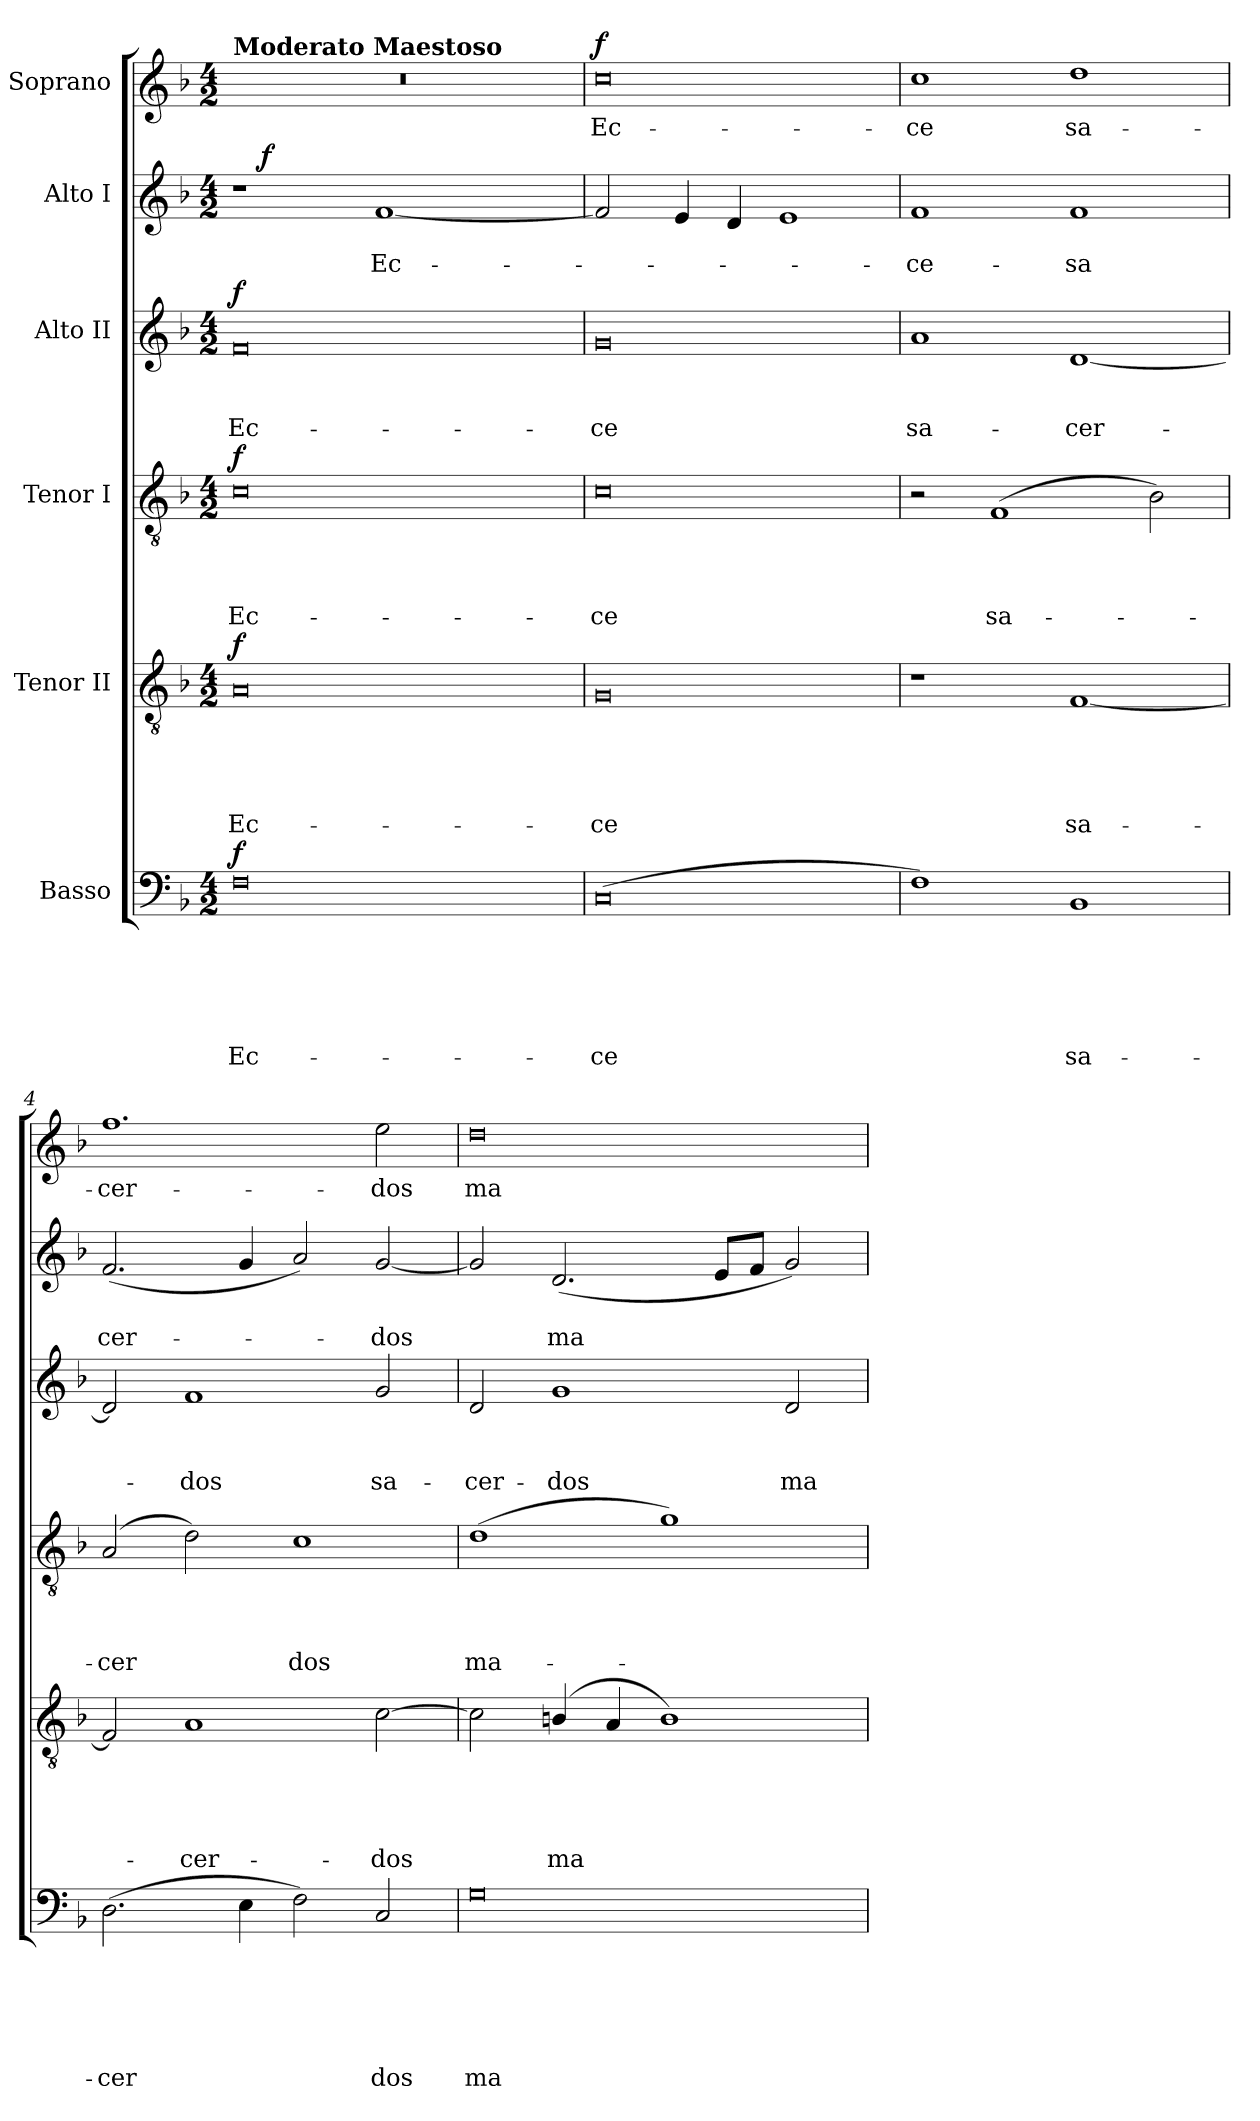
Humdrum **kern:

**kern	**text	**text	**text	**text	**text	**text	**dynam	**kern	**text	**text	**text	**text	**text	**dynam	**kern	**text	**text	**text	**text	**dynam	**kern	**text	**text	**text	**dynam	**kern	**text	**text	**dynam	**kern	**text	**dynam
*part6	*part6	*part6	*part6	*part6	*part6	*part6	*part6	*part5	*part5	*part5	*part5	*part5	*part5	*part5	*part4	*part4	*part4	*part4	*part4	*part4	*part3	*part3	*part3	*part3	*part3	*part2	*part2	*part2	*part2	*part1	*part1	*part1
*staff6	*staff6	*staff6	*staff6	*staff6	*staff6	*staff6	*staff6	*staff5	*staff5	*staff5	*staff5	*staff5	*staff5	*staff5	*staff4	*staff4	*staff4	*staff4	*staff4	*staff4	*staff3	*staff3	*staff3	*staff3	*staff3	*staff2	*staff2	*staff2	*staff2	*staff1	*staff1	*staff1
*I"Basso	*	*	*	*	*	*	*	*I"Tenor II	*	*	*	*	*	*	*I"Tenor I	*	*	*	*	*	*I"Alto II	*	*	*	*	*I"Alto I	*	*	*	*I"Soprano	*	*
*clefF4	*	*	*	*	*	*	*	*clefGv2	*	*	*	*	*	*	*clefGv2	*	*	*	*	*	*clefG2	*	*	*	*	*clefG2	*	*	*	*clefG2	*	*
*k[b-]	*	*	*	*	*	*	*	*k[b-]	*	*	*	*	*	*	*k[b-]	*	*	*	*	*	*k[b-]	*	*	*	*	*k[b-]	*	*	*	*k[b-]	*	*
*F:	*	*	*	*	*	*	*	*F:	*	*	*	*	*	*	*F:	*	*	*	*	*	*F:	*	*	*	*	*F:	*	*	*	*F:	*	*
*M4/2	*	*	*	*	*	*	*	*M4/2	*	*	*	*	*	*	*M4/2	*	*	*	*	*	*M4/2	*	*	*	*	*M4/2	*	*	*	*M4/2	*	*
=1	=1	=1	=1	=1	=1	=1	=1	=1	=1	=1	=1	=1	=1	=1	=1	=1	=1	=1	=1	=1	=1	=1	=1	=1	=1	=1	=1	=1	=1	=1	=1	=1
!	!	!	!	!	!	!	!	!	!	!	!	!	!	!	!	!	!	!	!	!	!	!	!	!	!	!	!	!	!	!LO:TX:a:B:t=Moderato Maestoso	!	!
!	!	!	!	!	!	!LO:LY:b	!LO:DY:a	!	!	!	!	!	!LO:LY:b	!LO:DY:a	!	!	!	!	!LO:LY:b	!LO:DY:a	!	!	!	!LO:LY:b	!LO:DY:a	!	!	!	!	!	!	!
*	*	*	*	*	*	*	*	*	*	*	*	*	*	*	*	*	*	*	*	*	*	*	*	*	*	*^	*	*	*	*	*	*
0F	.	.	.	.	.	Ec-	f	0A	.	.	.	.	Ec-	f	0c	.	.	.	Ec-	f	0f	.	.	Ec-	f	1r	16.ryy	.	.	.	0r	.	.
!	!	!	!	!	!	!	!	!	!	!	!	!	!	!	!	!	!	!	!	!	!	!	!	!	!	!	!	!	!	!LO:DY:a	!	!	!
.	.	.	.	.	.	.	.	.	.	.	.	.	.	.	.	.	.	.	.	.	.	.	.	.	.	.	1ryy	.	.	f	.	.	.
!	!	!	!	!	!	!	!	!	!	!	!	!	!	!	!	!	!	!	!	!	!	!	!	!	!	!	!	!	!LO:LY:b	!	!	!	!
.	.	.	.	.	.	.	.	.	.	.	.	.	.	.	.	.	.	.	.	.	.	.	.	.	.	[<1f	.	.	Ec-	.	.	.	.
.	.	.	.	.	.	.	.	.	.	.	.	.	.	.	.	.	.	.	.	.	.	.	.	.	.	.	2ryy	.	.	.	.	.	.
.	.	.	.	.	.	.	.	.	.	.	.	.	.	.	.	.	.	.	.	.	.	.	.	.	.	.	4ryy	.	.	.	.	.	.
.	.	.	.	.	.	.	.	.	.	.	.	.	.	.	.	.	.	.	.	.	.	.	.	.	.	.	8ryy	.	.	.	.	.	.
.	.	.	.	.	.	.	.	.	.	.	.	.	.	.	.	.	.	.	.	.	.	.	.	.	.	.	32ryy	.	.	.	.	.	.
=2	=2	=2	=2	=2	=2	=2	=2	=2	=2	=2	=2	=2	=2	=2	=2	=2	=2	=2	=2	=2	=2	=2	=2	=2	=2	=2	=2	=2	=2	=2	=2	=2	=2
!	!	!	!	!	!	!LO:LY:b	!	!	!	!	!	!	!LO:LY:b	!	!	!	!	!	!LO:LY:b	!	!	!	!	!LO:LY:b	!	!	!	!	!	!	!	!LO:LY:b	!LO:DY:a
*	*	*	*	*	*	*	*	*	*	*	*	*	*	*	*	*	*	*	*	*	*	*	*	*	*	*v	*v	*	*	*	*	*	*
(<0C	.	.	.	.	.	-ce	.	0G	.	.	.	.	-ce	.	0c	.	.	.	-ce	.	0g	.	.	-ce	.	2f/]	.	.	.	0cc	Ec-	f
.	.	.	.	.	.	.	.	.	.	.	.	.	.	.	.	.	.	.	.	.	.	.	.	.	.	4e/	.	.	.	.	.	.
.	.	.	.	.	.	.	.	.	.	.	.	.	.	.	.	.	.	.	.	.	.	.	.	.	.	4d/	.	.	.	.	.	.
.	.	.	.	.	.	.	.	.	.	.	.	.	.	.	.	.	.	.	.	.	.	.	.	.	.	1e	.	.	.	.	.	.
=3	=3	=3	=3	=3	=3	=3	=3	=3	=3	=3	=3	=3	=3	=3	=3	=3	=3	=3	=3	=3	=3	=3	=3	=3	=3	=3	=3	=3	=3	=3	=3	=3
!	!	!	!	!	!	!	!	!	!	!	!	!	!	!	!	!	!	!	!	!	!	!	!	!LO:LY:b	!	!	!	!LO:LY:b	!	!	!LO:LY:b	!
1F)	.	.	.	.	.	.	.	1r	.	.	.	.	.	.	2r	.	.	.	.	.	1a	.	.	sa-	.	1f	.	-ce-	.	1cc	-ce	.
!	!	!	!	!	!	!	!	!	!	!	!	!	!	!	!	!	!	!	!LO:LY:b	!	!	!	!	!	!	!	!	!	!	!	!	!
.	.	.	.	.	.	.	.	.	.	.	.	.	.	.	(<1F	.	.	.	sa-	.	.	.	.	.	.	.	.	.	.	.	.	.
!	!	!	!	!	!	!LO:LY:b	!	!	!	!	!	!	!LO:LY:b	!	!	!	!	!	!	!	!	!	!	!LO:LY:b	!	!	!	!LO:LY:b	!	!	!LO:LY:b	!
1BB-	.	.	.	.	.	sa-	.	[<1F	.	.	.	.	sa-	.	.	.	.	.	.	.	[<1d	.	.	-cer-	.	1f	.	-sa	.	1dd	sa-	.
.	.	.	.	.	.	.	.	.	.	.	.	.	.	.	2B-\)	.	.	.	.	.	.	.	.	.	.	.	.	.	.	.	.	.
=4	=4	=4	=4	=4	=4	=4	=4	=4	=4	=4	=4	=4	=4	=4	=4	=4	=4	=4	=4	=4	=4	=4	=4	=4	=4	=4	=4	=4	=4	=4	=4	=4
!	!	!	!	!	!	!LO:LY:b	!	!	!	!	!	!	!	!	!	!	!	!	!LO:LY:b	!	!	!	!	!	!	!	!	!LO:LY:b	!	!	!LO:LY:b	!
(>2.D\	.	.	.	.	.	-cer	.	2F/]	.	.	.	.	.	.	(<2A/	.	.	.	-cer	.	2d/]	.	.	.	.	(<2.f/	.	cer-	.	1.ff	-cer-	.
!	!	!	!	!	!	!	!	!	!	!	!	!	!LO:LY:b	!	!	!	!	!	!	!	!	!	!	!LO:LY:b	!	!	!	!	!	!	!	!
.	.	.	.	.	.	.	.	1A	.	.	.	.	-cer-	.	2d\)	.	.	.	.	.	1f	.	.	-dos	.	.	.	.	.	.	.	.
4E\	.	.	.	.	.	.	.	.	.	.	.	.	.	.	.	.	.	.	.	.	.	.	.	.	.	4g/	.	.	.	.	.	.
!	!	!	!	!	!	!	!	!	!	!	!	!	!	!	!	!	!	!	!LO:LY:b	!	!	!	!	!	!	!	!	!	!	!	!	!
2F\)	.	.	.	.	.	.	.	.	.	.	.	.	.	.	1c	.	.	.	dos	.	.	.	.	.	.	2a/)	.	.	.	.	.	.
!	!	!	!	!	!	!LO:LY:b	!	!	!	!	!	!	!LO:LY:b	!	!	!	!	!	!	!	!	!	!	!LO:LY:b	!	!	!	!LO:LY:b	!	!	!LO:LY:b	!
2C/	.	.	.	.	.	dos	.	[>2c\	.	.	.	.	-dos	.	.	.	.	.	.	.	2g/	.	.	sa-	.	[<2g/	.	-dos	.	2ee\	-dos	.
=5	=5	=5	=5	=5	=5	=5	=5	=5	=5	=5	=5	=5	=5	=5	=5	=5	=5	=5	=5	=5	=5	=5	=5	=5	=5	=5	=5	=5	=5	=5	=5	=5
!	!	!	!	!	!	!LO:LY:b	!	!	!	!	!	!	!	!	!	!	!	!	!LO:LY:b	!	!	!	!	!LO:LY:b	!	!	!	!	!	!	!LO:LY:b	!
0G	.	.	.	.	.	ma-	.	2c\]	.	.	.	.	.	.	(>1d	.	.	.	ma-	.	2d/	.	.	-cer-	.	2g/]	.	.	.	0dd	ma-	.
!	!	!	!	!	!	!	!	!	!	!	!	!	!LO:LY:b	!	!	!	!	!	!	!	!	!	!	!LO:LY:b	!	!	!	!LO:LY:b	!	!	!	!
.	.	.	.	.	.	.	.	(<4Bn/	.	.	.	.	ma	.	.	.	.	.	.	.	1g	.	.	-dos	.	(<2.d/	.	ma	.	.	.	.
.	.	.	.	.	.	.	.	4A/	.	.	.	.	.	.	.	.	.	.	.	.	.	.	.	.	.	.	.	.	.	.	.	.
.	.	.	.	.	.	.	.	1B)	.	.	.	.	.	.	1g)	.	.	.	.	.	.	.	.	.	.	.	.	.	.	.	.	.
.	.	.	.	.	.	.	.	.	.	.	.	.	.	.	.	.	.	.	.	.	.	.	.	.	.	8e/L	.	.	.	.	.	.
.	.	.	.	.	.	.	.	.	.	.	.	.	.	.	.	.	.	.	.	.	.	.	.	.	.	8f/J	.	.	.	.	.	.
!	!	!	!	!	!	!	!	!	!	!	!	!	!	!	!	!	!	!	!	!	!	!	!	!LO:LY:b	!	!	!	!	!	!	!	!
.	.	.	.	.	.	.	.	.	.	.	.	.	.	.	.	.	.	.	.	.	2d/	.	.	ma-	.	2g/)	.	.	.	.	.	.
=	=	=	=	=	=	=	=	=	=	=	=	=	=	=	=	=	=	=	=	=	=	=	=	=	=	=	=	=	=	=	=	=
*-	*-	*-	*-	*-	*-	*-	*-	*-	*-	*-	*-	*-	*-	*-	*-	*-	*-	*-	*-	*-	*-	*-	*-	*-	*-	*-	*-	*-	*-	*-	*-	*-
